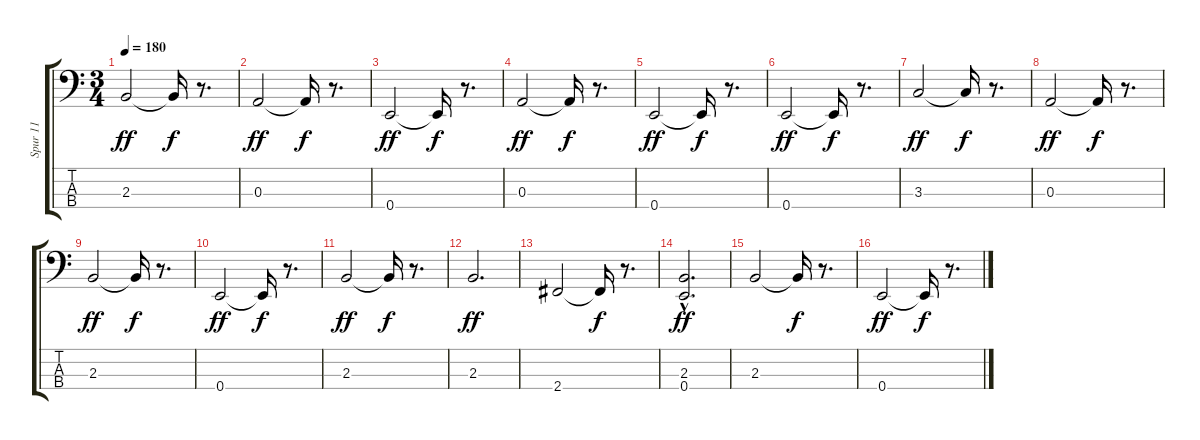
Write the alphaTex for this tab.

\track ("Spur 11" "Spur 11") {instrument electricbassfinger}
\staff {score tabs}
\tuning (G2 D2 A1 E1) {hide}
\ts (3 4)
\tempo 180
\clef f4
\ks c
2.3.2{dy ff} 2.3{t}.16{dy f} r.8{d} |
0.3.2{dy ff} 0.3{t}.16{dy f} r.8{d} |
0.4.2{dy ff} 0.4{t}.16{dy f} r.8{d} |
0.3.2{dy ff} 0.3{t}.16{dy f} r.8{d} |
0.4.2{dy ff} 0.4{t}.16{dy f} r.8{d} |
0.4.2{dy ff} 0.4{t}.16{dy f} r.8{d} |
3.3.2{dy ff} 3.3{t}.16{dy f} r.8{d} |
0.3.2{dy ff} 0.3{t}.16{dy f} r.8{d} |
2.3.2{dy ff} 2.3{t}.16{dy f} r.8{d} |
0.4.2{dy ff} 0.4{t}.16{dy f} r.8{d} |
2.3.2{dy ff} 2.3{t}.16{dy f} r.8{d} |
2.3.2{d dy ff} |
2.4.2 2.4{t}.16{dy f} r.8{d} |
(2.3{hac} 0.4).2{d dy ff} |
2.3.2 2.3{t}.16{dy f} r.8{d} |
0.4.2{dy ff} 0.4{t}.16{dy f} r.8{d}
